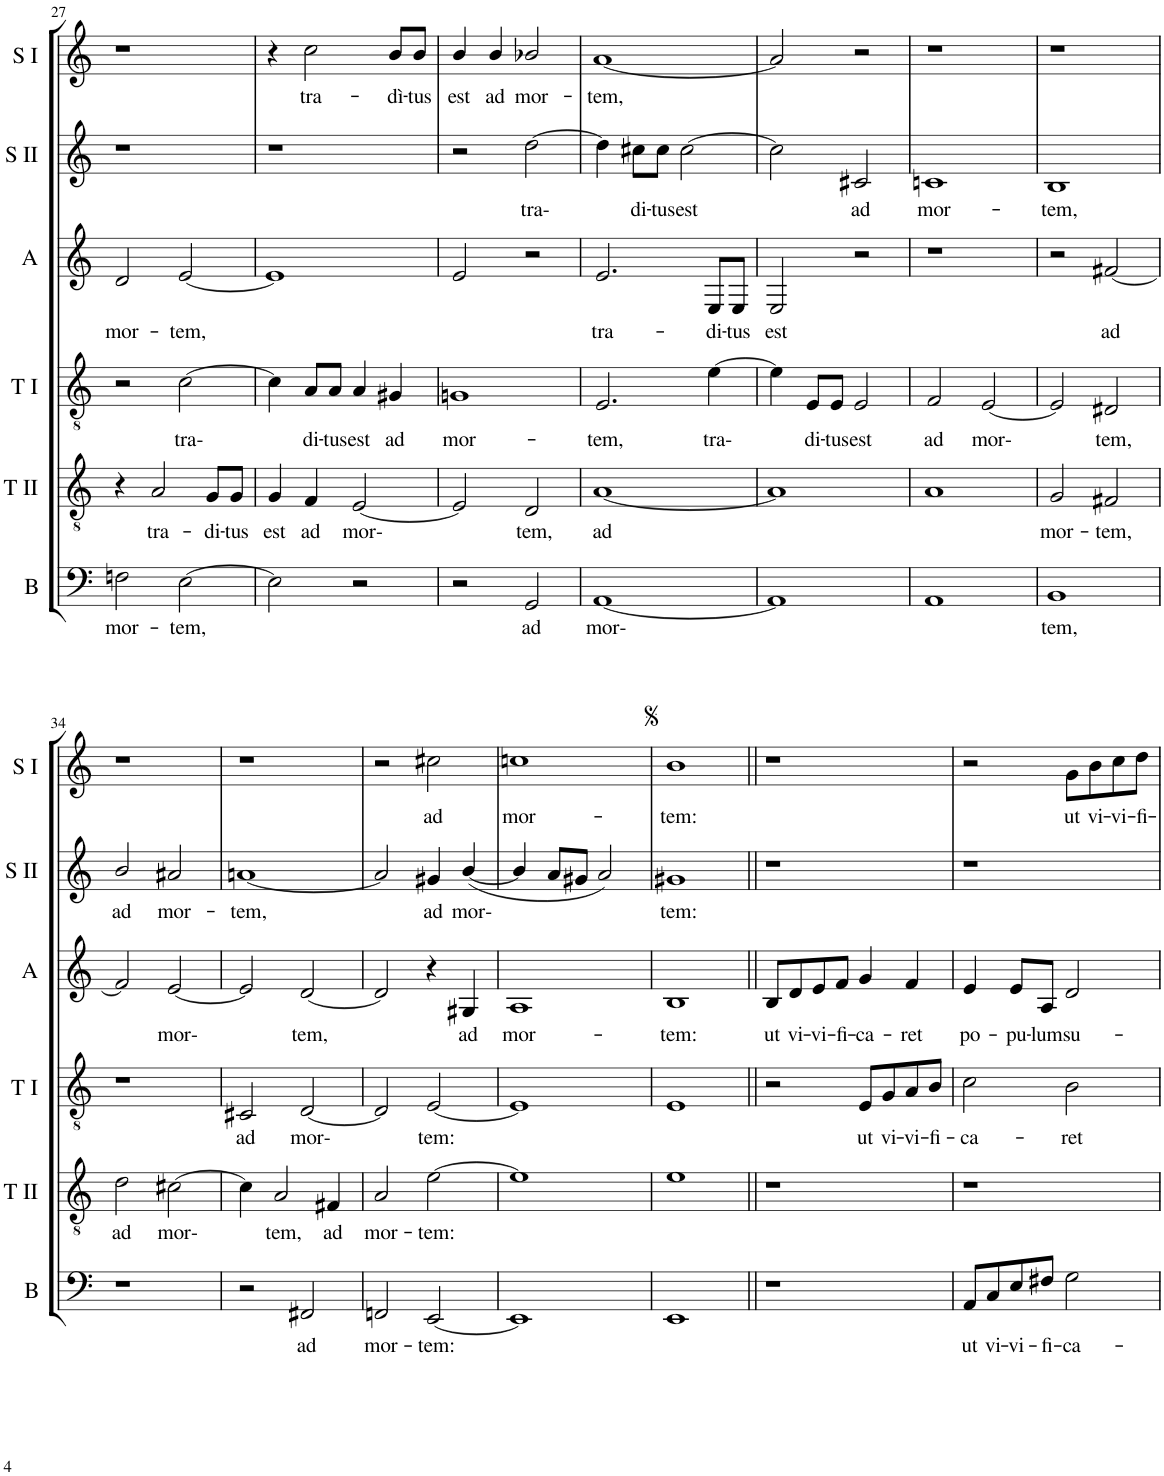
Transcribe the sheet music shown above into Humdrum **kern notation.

**kern	**text	**kern	**text	**kern	**text	**kern	**text	**kern	**text	**kern	**text
*part6	*part6	*part5	*part5	*part4	*part4	*part3	*part3	*part2	*part2	*part1	*part1
*staff6	*staff6	*staff5	*staff5	*staff4	*staff4	*staff3	*staff3	*staff2	*staff2	*staff1	*staff1
*I"Bass	*	*I"Tenor II	*	*I"Tenor I	*	*I"Alto	*	*I"Soprano II	*	*I"Soprano I	*
*I'B	*	*I'T II	*	*I'T I	*	*I'A	*	*I'S II	*	*I'S I	*
!!LO:PB:g=z
*clefF4	*	*clefGv2	*	*clefGv2	*	*clefG2	*	*clefG2	*	*clefG2	*
*k[]	*	*k[]	*	*k[]	*	*k[]	*	*k[]	*	*k[]	*
*M4/4	*	*M4/4	*	*M4/4	*	*M4/4	*	*M4/4	*	*M4/4	*
*met(c)	*	*met(c)	*	*met(c)	*	*met(c)	*	*met(c)	*	*met(c)	*
=27	=27	=27	=27	=27	=27	=27	=27	=27	=27	=27	=27
!	!LO:LY:b	!	!	!	!	!	!LO:LY:b	!	!	!	!
2Fn\	mor-	4r	.	2r	.	2d/	mor-	1r	.	1r	.
!	!	!	!LO:LY:b	!	!	!	!	!	!	!	!
.	.	2A/	tra-	.	.	.	.	.	.	.	.
!	!LO:LY:b	!	!	!	!LO:LY:b	!	!LO:LY:b	!	!	!	!
[2E\	-tem,	.	.	[2c\	tra-	[2e/	-tem,	.	.	.	.
!	!	!	!LO:LY:b	!	!	!	!	!	!	!	!
.	.	8G/L	-di-	.	.	.	.	.	.	.	.
!	!	!	!LO:LY:b	!	!	!	!	!	!	!	!
.	.	8G/J	-tus	.	.	.	.	.	.	.	.
=28	=28	=28	=28	=28	=28	=28	=28	=28	=28	=28	=28
!	!	!	!LO:LY:b	!	!	!	!	!	!	!	!
2E\]	.	4G/	est	4c\]	.	1e]	.	1r	.	4r	.
!	!	!	!LO:LY:b	!	!LO:LY:b	!	!	!	!	!	!LO:LY:b
.	.	4F/	ad	8A/L	di-	.	.	.	.	2cc\	tra-
!	!	!	!	!	!LO:LY:b	!	!	!	!	!	!
.	.	.	.	8A/J	-tus	.	.	.	.	.	.
!	!	!	!LO:LY:b	!	!LO:LY:b	!	!	!	!	!	!
2r	.	[2E/	mor-	4A/	est	.	.	.	.	.	.
!	!	!	!	!	!LO:LY:b	!	!	!	!	!	!LO:LY:b
.	.	.	.	4G#X/	ad	.	.	.	.	8b/L	-dì-
!	!	!	!	!	!	!	!	!	!	!	!LO:LY:b
.	.	.	.	.	.	.	.	.	.	8b/J	-tus
=29	=29	=29	=29	=29	=29	=29	=29	=29	=29	=29	=29
!	!	!	!	!	!LO:LY:b	!	!	!	!	!	!LO:LY:b
2r	.	2E/]	.	1Gn	mor-	2e/	.	2r	.	4b/	est
!	!	!	!	!	!	!	!	!	!	!	!LO:LY:b
.	.	.	.	.	.	.	.	.	.	4b/	ad
!	!LO:LY:b	!	!LO:LY:b	!	!	!	!	!	!LO:LY:b	!	!LO:LY:b
2GG/	ad	2D/	tem,	.	.	2r	.	[2dd\	tra-	2b-X/	mor-
=30	=30	=30	=30	=30	=30	=30	=30	=30	=30	=30	=30
!	!LO:LY:b	!	!LO:LY:b	!	!LO:LY:b	!	!LO:LY:b	!	!	!	!LO:LY:b
[1AA	mor-	[1A	ad	2.E/	-tem,	2.e/	tra-	4dd\]	.	[1a	-tem,
!	!	!	!	!	!	!	!	!	!LO:LY:b	!	!
.	.	.	.	.	.	.	.	8cc#X\L	di-	.	.
!	!	!	!	!	!	!	!	!	!LO:LY:b	!	!
.	.	.	.	.	.	.	.	8cc#\J	-tus	.	.
!	!	!	!	!	!	!	!	!	!LO:LY:b	!	!
.	.	.	.	.	.	.	.	[2cc#\	est	.	.
!	!	!	!	!	!LO:LY:b	!	!LO:LY:b	!	!	!	!
.	.	.	.	[4e\	tra-	8E/L	-di-	.	.	.	.
!	!	!	!	!	!	!	!LO:LY:b	!	!	!	!
.	.	.	.	.	.	8E/J	-tus	.	.	.	.
=31	=31	=31	=31	=31	=31	=31	=31	=31	=31	=31	=31
!	!	!	!	!	!	!	!LO:LY:b	!	!	!	!
1AA]	.	1A]	.	4e\]	.	2E/	est	2cc#\]	.	2a/]	.
!	!	!	!	!	!LO:LY:b	!	!	!	!	!	!
.	.	.	.	8E/L	di-	.	.	.	.	.	.
!	!	!	!	!	!LO:LY:b	!	!	!	!	!	!
.	.	.	.	8E/J	-tus	.	.	.	.	.	.
!	!	!	!	!	!LO:LY:b	!	!	!	!LO:LY:b	!	!
.	.	.	.	2E/	est	2r	.	2c#X/	ad	2r	.
=32	=32	=32	=32	=32	=32	=32	=32	=32	=32	=32	=32
!	!	!	!	!	!LO:LY:b	!	!	!	!LO:LY:b	!	!
1AA	.	1A	.	2F/	ad	1r	.	1cn	mor-	1r	.
!	!	!	!	!	!LO:LY:b	!	!	!	!	!	!
.	.	.	.	[2E/	mor-	.	.	.	.	.	.
=33	=33	=33	=33	=33	=33	=33	=33	=33	=33	=33	=33
!	!LO:LY:b	!	!LO:LY:b	!	!	!	!	!	!LO:LY:b	!	!
1BB	tem,	2G/	mor-	2E/]	.	2r	.	1B	-tem,	1r	.
!	!	!	!LO:LY:b	!	!LO:LY:b	!	!LO:LY:b	!	!	!	!
.	.	2F#X/	-tem,	2D#X/	tem,	[2f#X/	ad	.	.	.	.
!!LO:LB:g=z
=34	=34	=34	=34	=34	=34	=34	=34	=34	=34	=34	=34
!	!	!	!LO:LY:b	!	!	!	!	!	!LO:LY:b	!	!
1r	.	2d\	ad	1r	.	2f#/]	.	2b/	ad	1r	.
!	!	!	!LO:LY:b	!	!	!	!LO:LY:b	!	!LO:LY:b	!	!
.	.	[2c#X\	mor-	.	.	[2e/	mor-	2a#X/	mor-	.	.
=35	=35	=35	=35	=35	=35	=35	=35	=35	=35	=35	=35
!	!	!	!	!	!LO:LY:b	!	!	!	!LO:LY:b	!	!
2r	.	4c#\]	.	2C#X/	ad	2e/]	.	[1an	-tem,	1r	.
!	!	!	!LO:LY:b	!	!	!	!	!	!	!	!
.	.	2A/	tem,	.	.	.	.	.	.	.	.
!	!LO:LY:b	!	!	!	!LO:LY:b	!	!LO:LY:b	!	!	!	!
2FF#X/	ad	.	.	[2D/	mor-	[2d/	tem,	.	.	.	.
!	!	!	!LO:LY:b	!	!	!	!	!	!	!	!
.	.	4F#X/	ad	.	.	.	.	.	.	.	.
=36	=36	=36	=36	=36	=36	=36	=36	=36	=36	=36	=36
!	!LO:LY:b	!	!LO:LY:b	!	!	!	!	!	!	!	!
2FFn/	mor-	2A/	mor-	2D/]	.	2d/]	.	2a/]	.	2r	.
!	!LO:LY:b	!	!LO:LY:b	!	!LO:LY:b	!	!	!	!LO:LY:b	!	!LO:LY:b
[2EE/	-tem:	[2e\	-tem:	[2E/	tem:	4r	.	4g#X/	ad	2cc#X\	ad
!	!	!	!	!	!	!	!LO:LY:b	!	!LO:LY:b	!	!
.	.	.	.	.	.	4G#X/	ad	(<[4b/	mor-	.	.
=37	=37	=37	=37	=37	=37	=37	=37	=37	=37	=37	=37
!	!	!	!	!	!	!	!LO:LY:b	!	!	!	!LO:LY:b
1EE]	.	1e]	.	1E]	.	1A	mor-	4b/]	.	1ccn	mor-
.	.	.	.	.	.	.	.	8a/L	.	.	.
.	.	.	.	.	.	.	.	8g#X/J	.	.	.
.	.	.	.	.	.	.	.	2a/)	.	.	.
=38	=38	=38	=38	=38	=38	=38	=38	=38	=38	=38	=38
!	!	!	!	!	!	!	!LO:LY:b	!	!LO:LY:b	!	!LO:LY:b
1EE	.	1e	.	1E	.	1B	-tem:	1g#X	tem:	1b	-tem:
=39||	=39||	=39||	=39||	=39||	=39||	=39||	=39||	=39||	=39||	=39||	=39||
!	!	!	!	!	!	!	!LO:LY:b	!	!	!	!
1r	.	1r	.	2r	.	8B/L	ut	1r	.	1r	.
!	!	!	!	!	!	!	!LO:LY:b	!	!	!	!
.	.	.	.	.	.	8d/	vi-	.	.	.	.
!	!	!	!	!	!	!	!LO:LY:b	!	!	!	!
.	.	.	.	.	.	8e/	-vi-	.	.	.	.
!	!	!	!	!	!	!	!LO:LY:b	!	!	!	!
.	.	.	.	.	.	8f/J	-fi-	.	.	.	.
!	!	!	!	!	!LO:LY:b	!	!LO:LY:b	!	!	!	!
.	.	.	.	8E/L	ut	4g/	-ca-	.	.	.	.
!	!	!	!	!	!LO:LY:b	!	!	!	!	!	!
.	.	.	.	8G/	vi-	.	.	.	.	.	.
!	!	!	!	!	!LO:LY:b	!	!LO:LY:b	!	!	!	!
.	.	.	.	8A/	-vi-	4f/	-ret	.	.	.	.
!	!	!	!	!	!LO:LY:b	!	!	!	!	!	!
.	.	.	.	8B/J	-fi-	.	.	.	.	.	.
=40	=40	=40	=40	=40	=40	=40	=40	=40	=40	=40	=40
!	!LO:LY:b	!	!	!	!LO:LY:b	!	!LO:LY:b	!	!	!	!
8AA/L	ut	1r	.	2c\	-ca-	4e/	po-	1r	.	2r	.
!	!LO:LY:b	!	!	!	!	!	!	!	!	!	!
8C/	vi-	.	.	.	.	.	.	.	.	.	.
!	!LO:LY:b	!	!	!	!	!	!LO:LY:b	!	!	!	!
8E/	-vi-	.	.	.	.	8e/L	-pu-	.	.	.	.
!	!LO:LY:b	!	!	!	!	!	!LO:LY:b	!	!	!	!
8F#X/J	-fi-	.	.	.	.	8A/J	-lum	.	.	.	.
!	!LO:LY:b	!	!	!	!LO:LY:b	!	!LO:LY:b	!	!	!	!LO:LY:b
2G\	-ca-	.	.	2B\	-ret	2d/	su-	.	.	8g\L	ut
!	!	!	!	!	!	!	!	!	!	!	!LO:LY:b
.	.	.	.	.	.	.	.	.	.	8b\	vi-
!	!	!	!	!	!	!	!	!	!	!	!LO:LY:b
.	.	.	.	.	.	.	.	.	.	8cc\	-vi-
!	!	!	!	!	!	!	!	!	!	!	!LO:LY:b
.	.	.	.	.	.	.	.	.	.	8dd\J	-fi-
=	=	=	=	=	=	=	=	=	=	=	=
*-	*-	*-	*-	*-	*-	*-	*-	*-	*-	*-	*-
